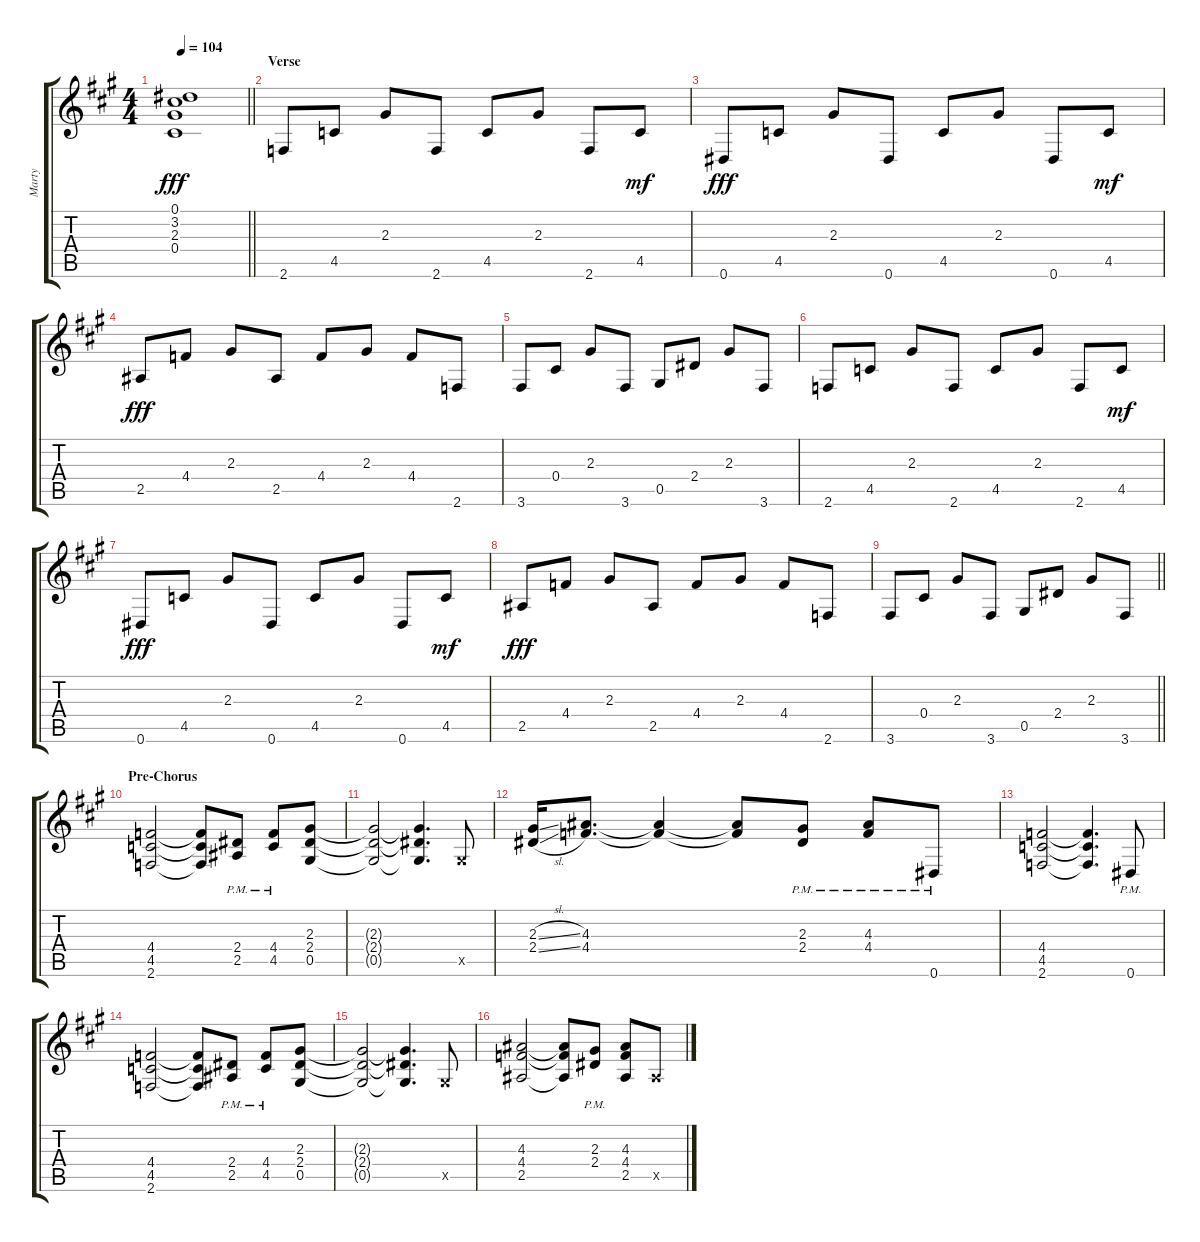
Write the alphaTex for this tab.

\track ("Marty" "Marty") {instrument overdrivenguitar}
\staff {score tabs}
\tuning (Eb4 Bb3 Gb3 Db3 Ab2 Eb2) {hide}
\ts (4 4)
\tempo 104
\clef g2
\barLineRight lightlight
\ks a
(0.1 3.2 2.3 0.4).1{dy fff} |
\section ("" "Verse")
2.6.8{volume 6 balance 16 instrument acousticguitarnylon} 4.5.8 2.3.8 2.6.8 4.5.8 2.3.8 2.6.8 4.5.8{dy mf} |
0.6.8{dy fff} 4.5.8 2.3.8 0.6.8 4.5.8 2.3.8 0.6.8 4.5.8{dy mf} |
2.5.8{dy fff} 4.4.8 2.3.8 2.5.8 4.4.8 2.3.8 4.4.8 2.6.8 |
3.6.8 0.4.8 2.3.8 3.6.8 0.5.8 2.4.8 2.3.8 3.6.8 |
2.6.8 4.5.8 2.3.8 2.6.8 4.5.8 2.3.8 2.6.8 4.5.8{dy mf} |
0.6.8{dy fff} 4.5.8 2.3.8 0.6.8 4.5.8 2.3.8 0.6.8 4.5.8{dy mf} |
2.5.8{dy fff} 4.4.8 2.3.8 2.5.8 4.4.8 2.3.8 4.4.8 2.6.8 |
\barLineRight lightlight
3.6.8 0.4.8 2.3.8 3.6.8 0.5.8 2.4.8 2.3.8 3.6.8 |
\section ("" "Pre-Chorus")
(4.4 4.5 2.6).2 (4.4{t} 4.5{t} 2.6{t}).8 (2.4{pm} 2.5{pm}).8{volume 6 balance 0 instrument overdrivenguitar} (4.4{pm} 4.5{pm}).8 (2.3 2.4 0.5).8 |
(2.3{t} 2.4{t} 0.5{t}).2 (2.3{t} 2.4{t} 0.5{t}).4{d} 0.5{x}.8 |
(2.3{sl} 2.4{sl}).16 (4.3 4.4).8{d} (4.3{t} 4.4{t}).4 (4.3{t} 4.4{t}).8 (2.3{pm} 2.4{pm}).8 (4.3{pm} 4.4{pm}).8 0.6{pm}.8 |
(4.4 4.5 2.6).2 (4.4{t} 4.5{t} 2.6{t}).4{d} 0.6{pm}.8 |
(4.4 4.5 2.6).2 (4.4{t} 4.5{t} 2.6{t}).8 (2.4{pm} 2.5{pm}).8 (4.4{pm} 4.5{pm}).8 (2.3 2.4 0.5).8 |
(2.3{t} 2.4{t} 0.5{t}).2 (2.3{t} 2.4{t} 0.5{t}).4{d} 0.5{x}.8 |
(4.3 4.4 2.5).2 (4.3{t} 4.4{t} 2.5{t}).8 (2.3{pm} 2.4{pm}).8 (4.3 4.4 2.5).8 2.5{x}.8
